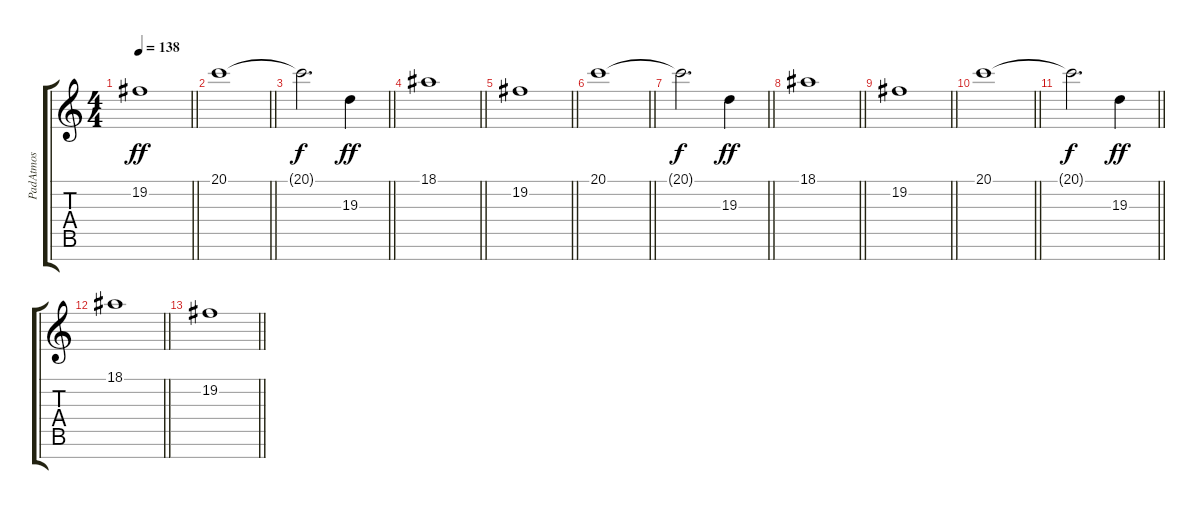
\track ("PadAtmos" "PadAtmos") {instrument pad2warm}
\staff {score tabs}
\tuning (E4 B3 G3 D3 A2 E2 B1) {hide}
\ts (4 4)
\tempo 138
\clef g2
\barLineRight lightlight
\ks c
19.2.1{dy ff} |
\barLineRight lightlight
20.1.1 |
\barLineRight lightlight
20.1{t}.2{d dy f} 19.3.4{dy ff} |
\barLineRight lightlight
18.1.1 |
\barLineRight lightlight
19.2.1 |
\barLineRight lightlight
20.1.1 |
\barLineRight lightlight
20.1{t}.2{d dy f} 19.3.4{dy ff} |
\barLineRight lightlight
18.1.1 |
\barLineRight lightlight
19.2.1 |
\barLineRight lightlight
20.1.1 |
\barLineRight lightlight
20.1{t}.2{d dy f} 19.3.4{dy ff} |
\barLineRight lightlight
18.1.1 |
\barLineRight lightlight
19.2.1
